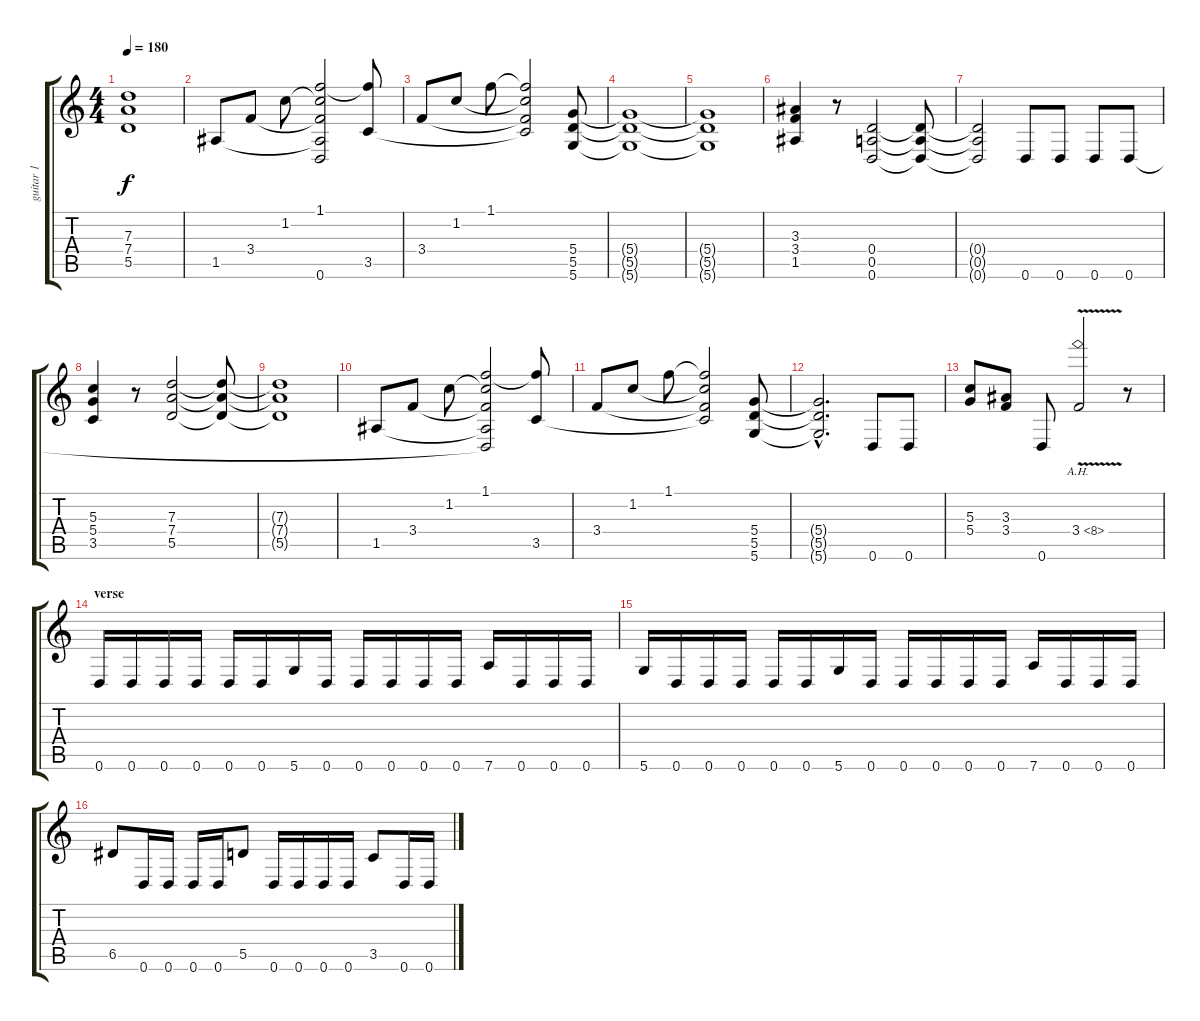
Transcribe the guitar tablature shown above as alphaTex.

\track ("guitar 1" "guitar 1") {instrument distortionguitar}
\staff {score tabs}
\tuning (E4 B3 G3 D3 A2 D2) {hide}
\ts (4 4)
\tempo 180
\clef g2
\ks c
(7.3{t} 7.4{t} 5.5{t}).1{dy f} |
1.5.8 3.4.8 1.2.8 (1.1 1.2{t} 3.4{t} 1.5{t} 0.6{t}).2 (1.1{t} 3.5).8 |
3.4.8 1.2.8 1.1.8 (1.1{t} 1.2{t} 3.4{t} 3.5{t}).2 (5.4 5.5 5.6).8 |
(5.4{t} 5.5{t} 5.6{t}).1 |
(5.4{t} 5.5{t} 5.6{t}).1 |
(3.3 3.4 1.5).4 r.8 (0.4 0.5 0.6).2 (0.4{t} 0.5{t} 0.6{t}).8 |
(0.4{t} 0.5{t} 0.6{t}).2 0.6.8 0.6.8 0.6.8 0.6.8 |
(5.3 5.4 3.5).4 r.8 (7.3 7.4 5.5).2 (7.3{t} 7.4{t} 5.5{t}).8 |
(7.3{t} 7.4{t} 5.5{t}).1 |
1.5.8 3.4.8 1.2.8 (1.1 1.2{t} 3.4{t} 1.5{t} 0.6{t}).2 (1.1{t} 3.5).8 |
3.4.8 1.2.8 1.1.8 (1.1{t} 1.2{t} 3.4{t} 3.5{t}).2 (5.4 5.5 5.6).8 |
(5.4{hac t} 5.5{hac t} 5.6{hac t}).2{d} 0.6.8 0.6.8 |
(5.3 5.4).8 (3.3 3.4).8 0.6.8 3.4{ah 5 v}.2 r.8 |
\section ("" "verse")
0.6.16 0.6.16 0.6.16 0.6.16 0.6.16 0.6.16 5.6.16 0.6.16 0.6.16 0.6.16 0.6.16 0.6.16 7.6.16 0.6.16 0.6.16 0.6.16 |
5.6.16 0.6.16 0.6.16 0.6.16 0.6.16 0.6.16 5.6.16 0.6.16 0.6.16 0.6.16 0.6.16 0.6.16 7.6.16 0.6.16 0.6.16 0.6.16 |
6.5.8 0.6.16 0.6.16 0.6.16 0.6.16 5.5.8 0.6.16 0.6.16 0.6.16 0.6.16 3.5.8 0.6.16 0.6.16
